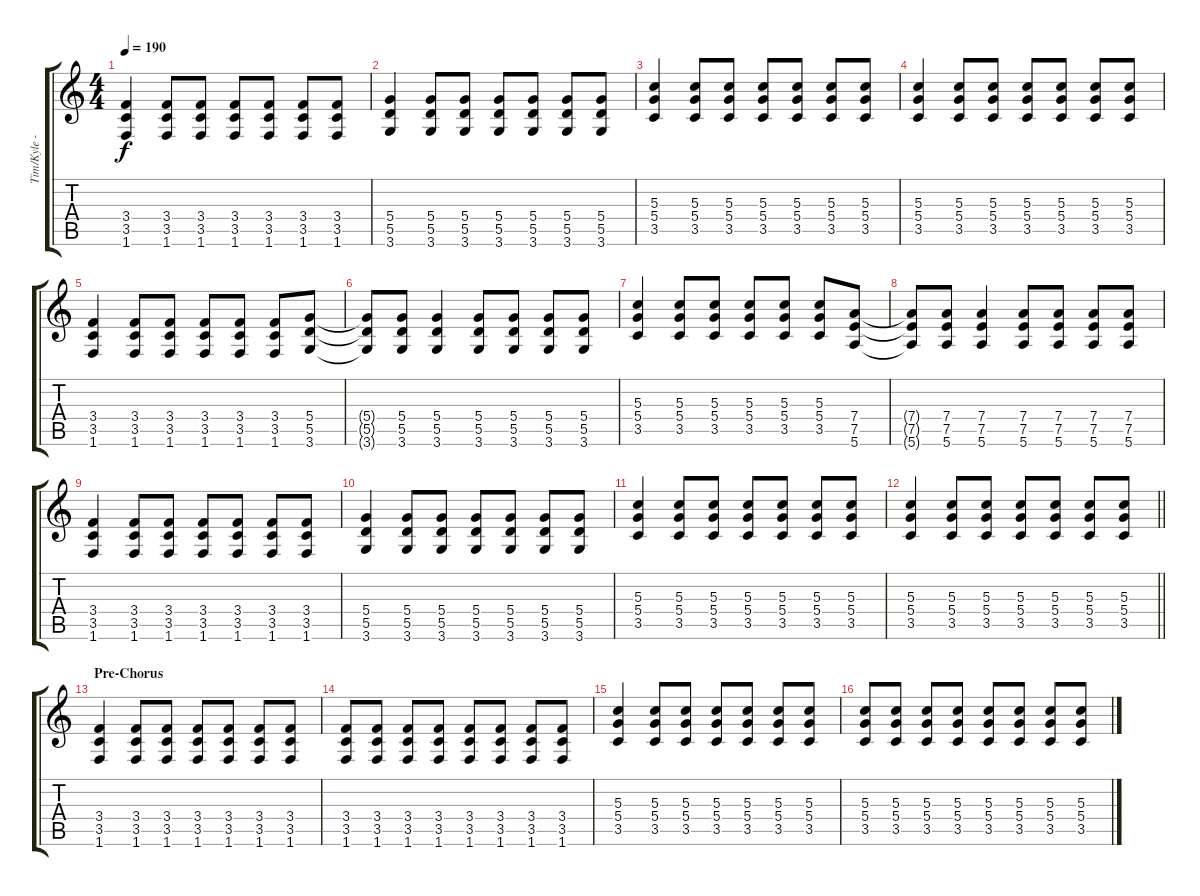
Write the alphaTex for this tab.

\track ("Tim/Kyle - Guitar" "Tim/Kyle -") {instrument distortionguitar}
\staff {score tabs}
\tuning (E4 B3 G3 D3 A2 E2) {hide}
\ts (4 4)
\tempo 190
\clef g2
\ks c
(3.4 3.5 1.6).4{dy f} (3.4 3.5 1.6).8 (3.4 3.5 1.6).8 (3.4 3.5 1.6).8 (3.4 3.5 1.6).8 (3.4 3.5 1.6).8 (3.4 3.5 1.6).8 |
(5.4 5.5 3.6).4 (5.4 5.5 3.6).8 (5.4 5.5 3.6).8 (5.4 5.5 3.6).8 (5.4 5.5 3.6).8 (5.4 5.5 3.6).8 (5.4 5.5 3.6).8 |
(5.3 5.4 3.5).4 (5.3 5.4 3.5).8 (5.3 5.4 3.5).8 (5.3 5.4 3.5).8 (5.3 5.4 3.5).8 (5.3 5.4 3.5).8 (5.3 5.4 3.5).8 |
(5.3 5.4 3.5).4 (5.3 5.4 3.5).8 (5.3 5.4 3.5).8 (5.3 5.4 3.5).8 (5.3 5.4 3.5).8 (5.3 5.4 3.5).8 (5.3 5.4 3.5).8 |
(3.4 3.5 1.6).4 (3.4 3.5 1.6).8 (3.4 3.5 1.6).8 (3.4 3.5 1.6).8 (3.4 3.5 1.6).8 (3.4 3.5 1.6).8 (5.4 5.5 3.6).8 |
(5.4{t} 5.5{t} 3.6{t}).8 (5.4 5.5 3.6).8 (5.4 5.5 3.6).4 (5.4 5.5 3.6).8 (5.4 5.5 3.6).8 (5.4 5.5 3.6).8 (5.4 5.5 3.6).8 |
(5.3 5.4 3.5).4 (5.3 5.4 3.5).8 (5.3 5.4 3.5).8 (5.3 5.4 3.5).8 (5.3 5.4 3.5).8 (5.3 5.4 3.5).8 (7.4 7.5 5.6).8 |
(7.4{t} 7.5{t} 5.6{t}).8 (7.4 7.5 5.6).8 (7.4 7.5 5.6).4 (7.4 7.5 5.6).8 (7.4 7.5 5.6).8 (7.4 7.5 5.6).8 (7.4 7.5 5.6).8 |
(3.4 3.5 1.6).4 (3.4 3.5 1.6).8 (3.4 3.5 1.6).8 (3.4 3.5 1.6).8 (3.4 3.5 1.6).8 (3.4 3.5 1.6).8 (3.4 3.5 1.6).8 |
(5.4 5.5 3.6).4 (5.4 5.5 3.6).8 (5.4 5.5 3.6).8 (5.4 5.5 3.6).8 (5.4 5.5 3.6).8 (5.4 5.5 3.6).8 (5.4 5.5 3.6).8 |
(5.3 5.4 3.5).4 (5.3 5.4 3.5).8 (5.3 5.4 3.5).8 (5.3 5.4 3.5).8 (5.3 5.4 3.5).8 (5.3 5.4 3.5).8 (5.3 5.4 3.5).8 |
\barLineRight lightlight
(5.3 5.4 3.5).4 (5.3 5.4 3.5).8 (5.3 5.4 3.5).8 (5.3 5.4 3.5).8 (5.3 5.4 3.5).8 (5.3 5.4 3.5).8 (5.3 5.4 3.5).8 |
\section ("" "Pre-Chorus")
(3.4 3.5 1.6).4 (3.4 3.5 1.6).8 (3.4 3.5 1.6).8 (3.4 3.5 1.6).8 (3.4 3.5 1.6).8 (3.4 3.5 1.6).8 (3.4 3.5 1.6).8 |
(3.4 3.5 1.6).8 (3.4 3.5 1.6).8 (3.4 3.5 1.6).8 (3.4 3.5 1.6).8 (3.4 3.5 1.6).8 (3.4 3.5 1.6).8 (3.4 3.5 1.6).8 (3.4 3.5 1.6).8 |
(5.3 5.4 3.5).4 (5.3 5.4 3.5).8 (5.3 5.4 3.5).8 (5.3 5.4 3.5).8 (5.3 5.4 3.5).8 (5.3 5.4 3.5).8 (5.3 5.4 3.5).8 |
(5.3 5.4 3.5).8 (5.3 5.4 3.5).8 (5.3 5.4 3.5).8 (5.3 5.4 3.5).8 (5.3 5.4 3.5).8 (5.3 5.4 3.5).8 (5.3 5.4 3.5).8 (5.3 5.4 3.5).8
